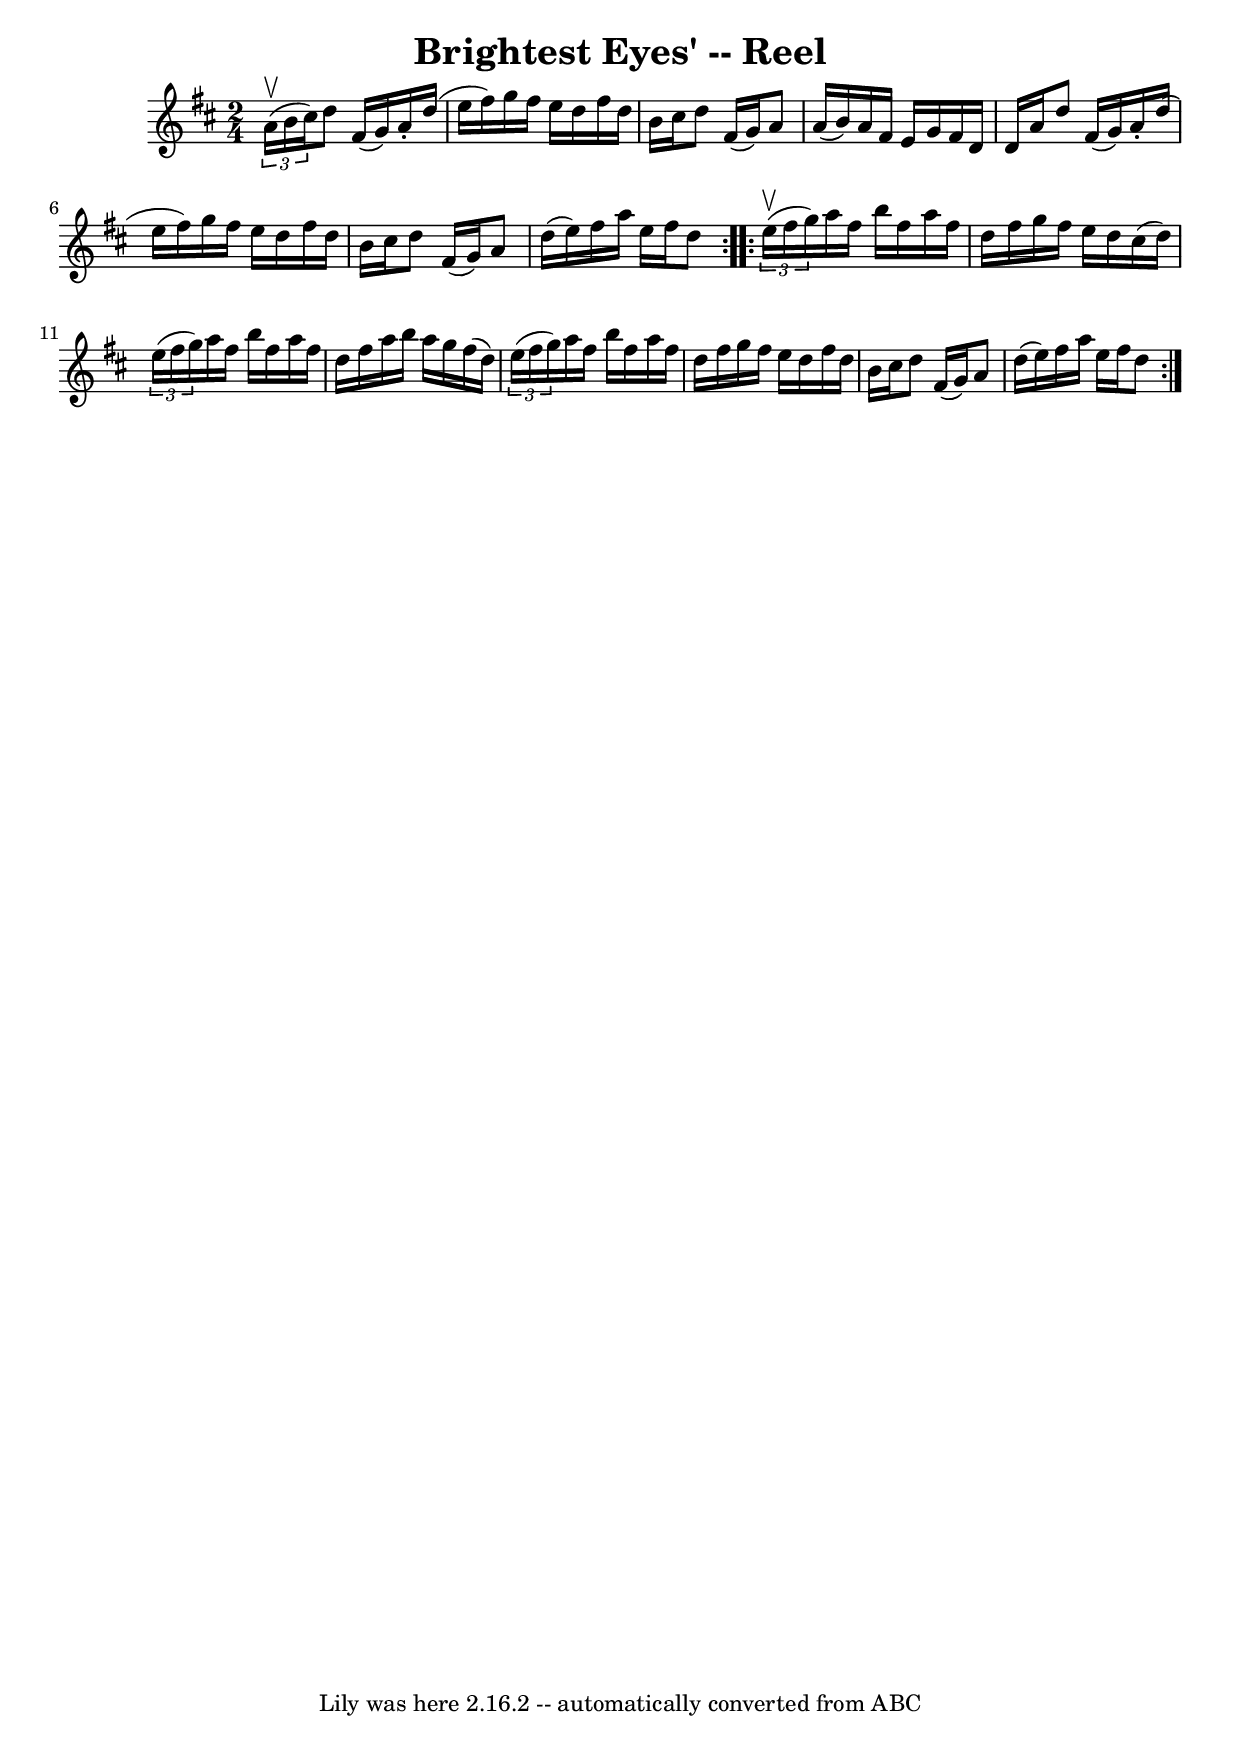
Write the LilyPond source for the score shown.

\version "2.16.2"
\include "Mammoth.ily"
\header {
  %% book = "Ryan's Mammoth Collection"
  crossRefNumber = "1"
  footnotes = "\\\\260"
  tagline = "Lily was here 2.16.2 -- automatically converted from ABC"
  title = "Brightest Eyes' -- Reel"

}
voicedefault =  {



  \repeat volta 2 {

    \time 2/4 
    \key d \major
    \times 2/3 { a'16^\upbow(b'16 cis''16) 
	       } 
    |
    d''8 fis'16 (g'16) a'16-. d''16 (e''16 fis''16 
    )   |
    g''16 fis''16 e''16 d''16 fis''16 d''16 b'16 
    cis''16    |
    d''8 fis'16 (g'16) a'8 a'16 (b'16) 
    |
    a'16 fis'16 e'16 g'16 fis'16 d'16 d'16 a'16   
    |
    d''8 fis'16 (g'16) a'16-. d''16 (e''16    
    fis''16)   |
    g''16 fis''16 e''16 d''16 fis''16 d''16 
    b'16 cis''16    |
    d''8 fis'16 (g'16) a'8 d''16 (
    e''16)   |
    fis''16 a''16 e''16 fis''16 d''8    
  }     

  \repeat volta 2 {
    \times 2/3 { e''16^\upbow(fis''16 g''16) 
	       } 
    |
    a''16 fis''16 b''16 fis''16 a''16 fis''16 d''16  
    fis''16    |
    g''16 fis''16 e''16 d''16 cis''16 (d''16 
    )   \times 2/3 { e''16 (fis''16 g''16) 
		   }   |
    a''16    
    fis''16 b''16 fis''16 a''16 fis''16 d''16 fis''16    |
    
    a''16 b''16 a''16 g''16 fis''16 (d''16)   \times 2/3 {   
      e''16 (fis''16 g''16) 
    }   |
    a''16 fis''16 b''16    
    fis''16 a''16 fis''16 d''16 fis''16    |
    g''16 fis''16  
    e''16 d''16 fis''16 d''16 b'16 cis''16    |
    d''8    
    fis'16 (g'16) a'8 d''16 (e''16)   |
    fis''16 a''16  
    e''16 fis''16 d''8  
  }   

}

\score{
  <<

    \context Staff="default"
    {
      \voicedefault 
      
    }

  >>
  \layout {
    
  }
  \midi {
  }

}
